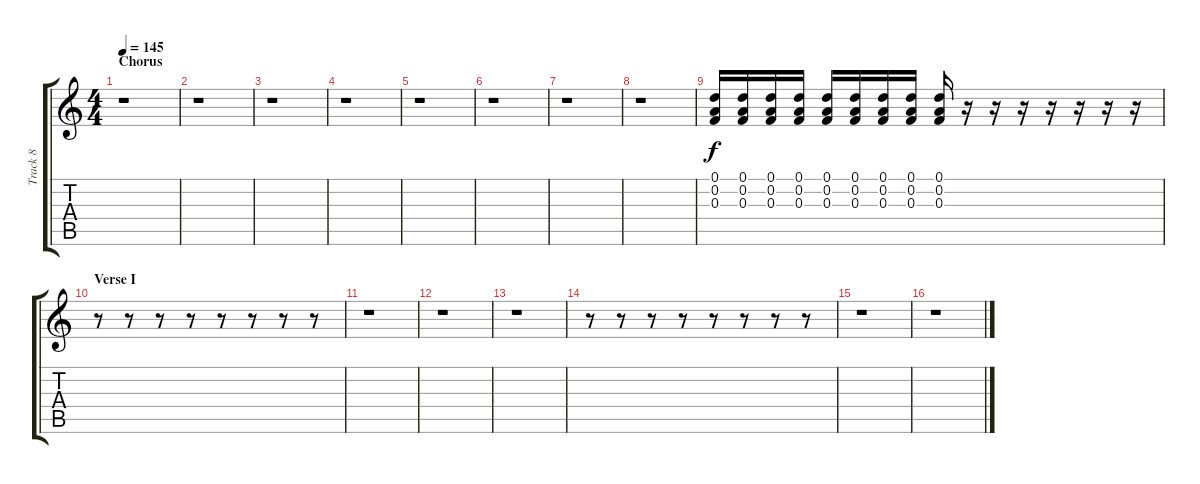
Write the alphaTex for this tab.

\track ("Track 8" "Track 8") {instrument electricguitarclean}
\staff {score tabs}
\tuning (D4 A3 F3 C3 G2 C2) {hide}
\ts (4 4)
\section ("" "Chorus")
\tempo 145
\clef g2
\ks c
r.1{dy f} |
r.1 |
r.1 |
r.1 |
r.1 |
r.1 |
r.1 |
r.1 |
(0.1 0.2 0.3).16 (0.1 0.2 0.3).16 (0.1 0.2 0.3).16 (0.1 0.2 0.3).16 (0.1 0.2 0.3).16 (0.1 0.2 0.3).16 (0.1 0.2 0.3).16 (0.1 0.2 0.3).16 (0.1 0.2 0.3).16 r.16 r.16 r.16 r.16 r.16 r.16 r.16 |
\section ("" "Verse I")
r.8 r.8 r.8 r.8 r.8 r.8 r.8 r.8 |
r.1 |
r.1 |
r.1 |
r.8 r.8 r.8 r.8 r.8 r.8 r.8 r.8 |
r.1 |
r.1
